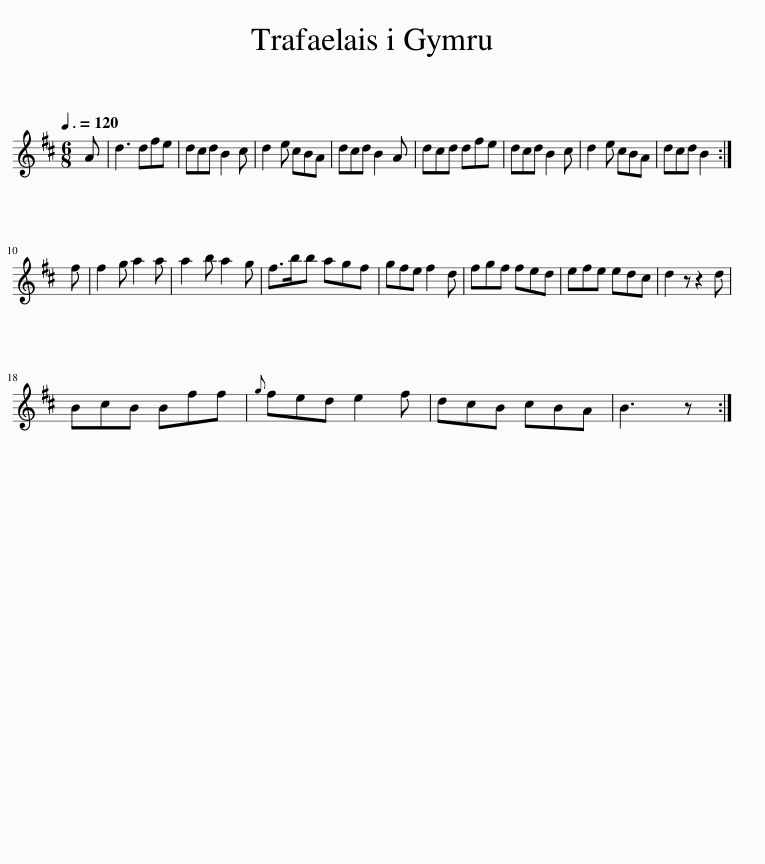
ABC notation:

X:1
L:1/8
Q:3/8=120
M:6/8
I:linebreak $
K:Bmin
V:1 treble
V:1
 A | d3 dfe | dcd B2 c | d2 e cBA | dcd B2 A | %5
 dcd dfe | dcd B2 c | d2 e cBA | dcd B2 :|$ f | %10
 f2 g a2 a | a2 b a2 g | f>bb agf | gfe f2 d | fgf fed | %15
 efe edc | d2 z z2 d |$ BcB Bff |{g} fed e2 f | dcB cBA | %20
 B3 z :| %21
